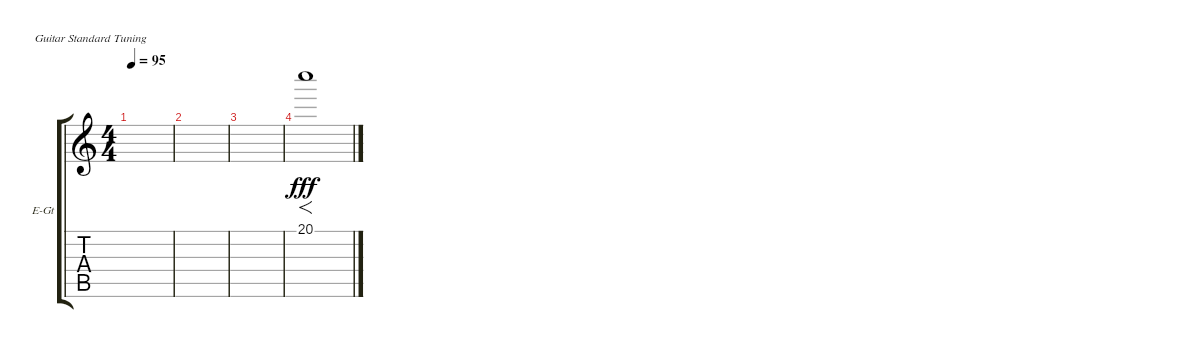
\defaultSystemsLayout 4
\bracketExtendMode groupsimilarinstruments
\firstSystemTrackNameOrientation horizontal
\otherSystemsTrackNameOrientation horizontal
\track ("Electric Guitar" "E-Gt") {instrument electricguitarclean}
\staff {score tabs}
\tuning (E4 B3 G3 D3 A2 E2)
\ts (4 4)
\tempo 95
\clef g2
\ks c
|
|
|
20.1.1{f dy fff}
